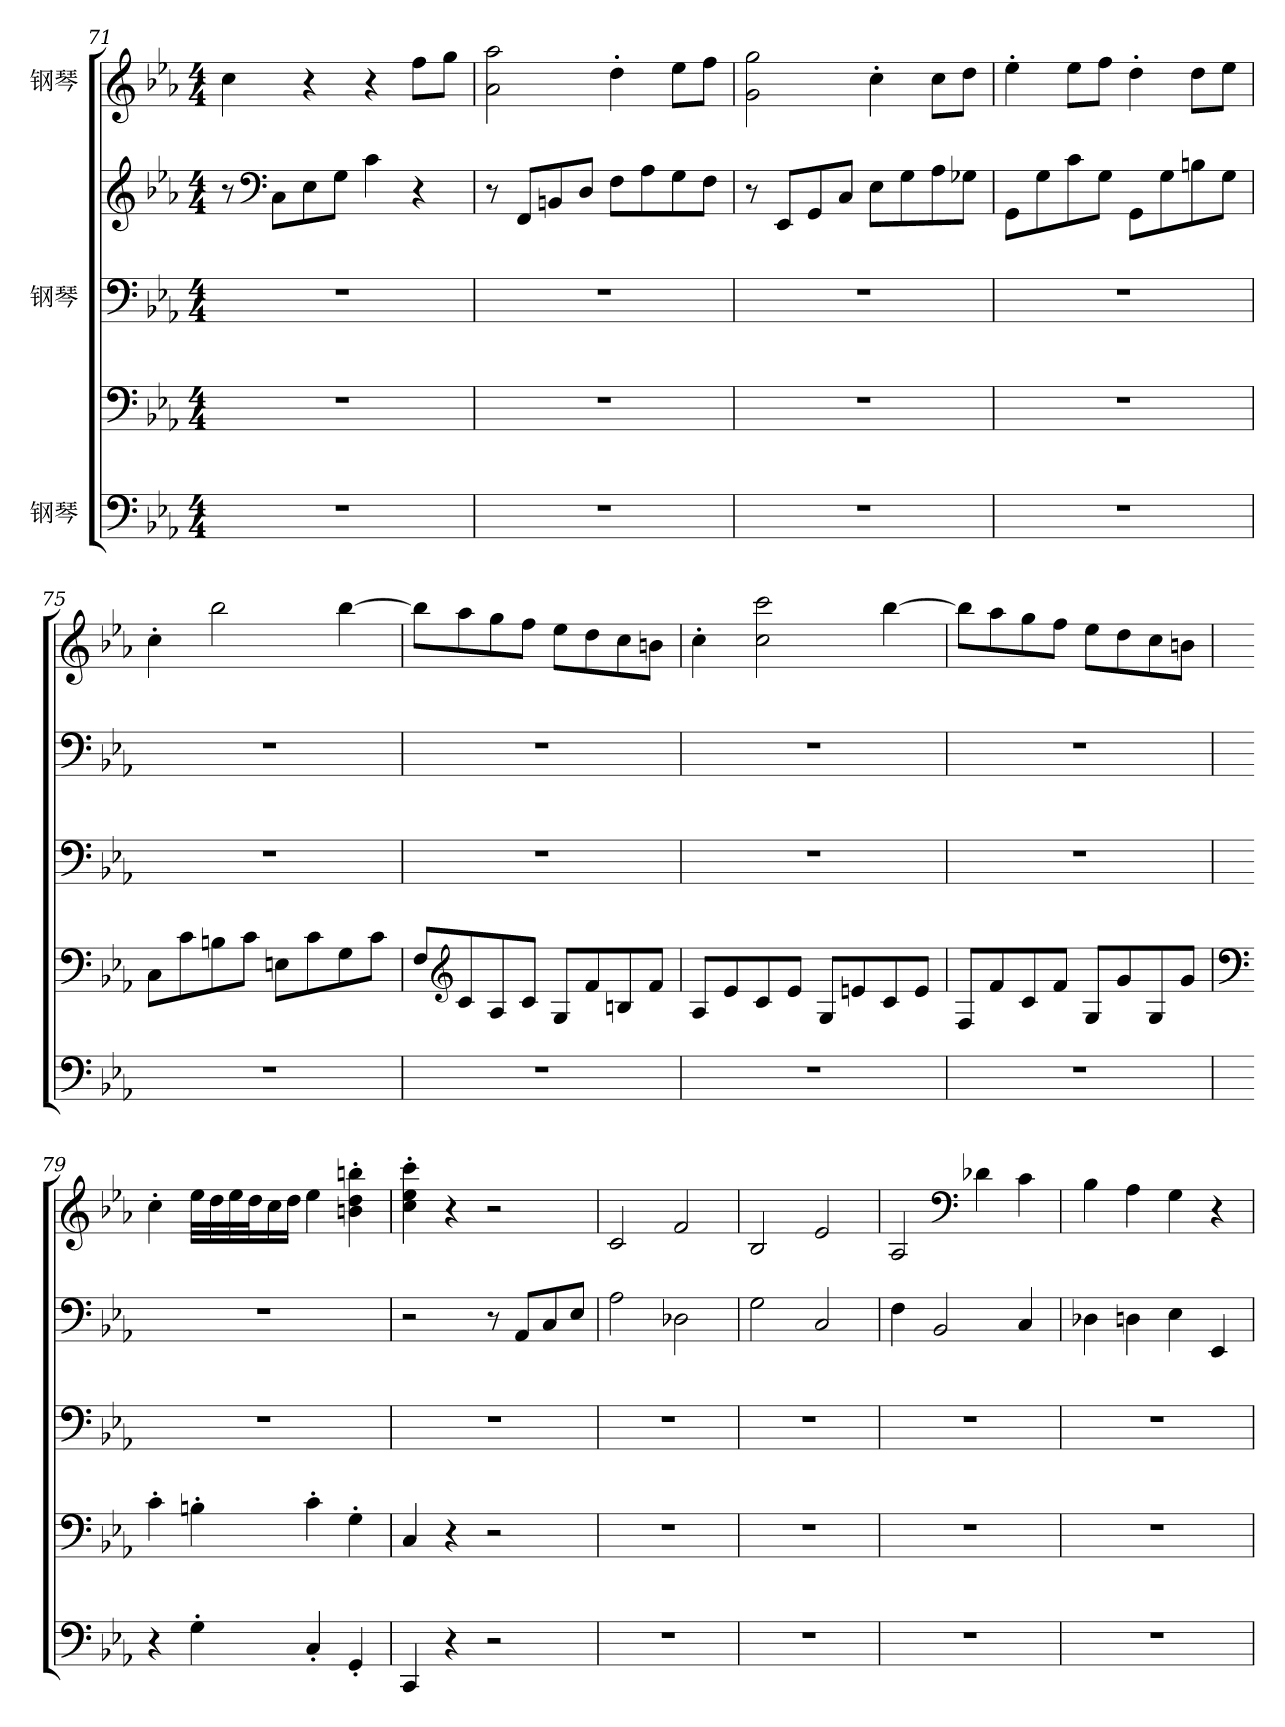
**kern	**kern	**kern	**kern	**kern
*part3	*part3	*part2	*part2	*part1
*staff5	*staff4	*staff3	*staff2	*staff1
*I"钢琴	*	*I"钢琴	*	*I"钢琴
*clefF4	*clefF4	*clefF4	*clefG2	*clefG2
*k[b-e-a-]	*k[b-e-a-]	*k[b-e-a-]	*k[b-e-a-]	*k[b-e-a-]
*M4/4	*M4/4	*M4/4	*M4/4	*M4/4
=71	=71	=71	=71	=71
1r	1r	1r	8r	4cc\
*	*	*	*clefF4	*
.	.	.	8C\L	.
.	.	.	8E-\	4r
.	.	.	8G\J	.
.	.	.	4c\	4r
.	.	.	4r	8ff\L
.	.	.	.	8gg\J
!!LO:PB:g=z
=72	=72	=72	=72	=72
1r	1r	1r	8r	2a-\ 2aa-\
.	.	.	8FF/L	.
.	.	.	8BBn/	.
.	.	.	8D/J	.
.	.	.	8F\L	4dd'\
.	.	.	8A-\	.
.	.	.	8G\	8ee-\L
.	.	.	8F\J	8ff\J
=73	=73	=73	=73	=73
1r	1r	1r	8r	2g\ 2gg\
.	.	.	8EE-/L	.
.	.	.	8GG/	.
.	.	.	8C/J	.
.	.	.	8E-\L	4cc'\
.	.	.	8G\	.
.	.	.	8A-\	8cc\L
.	.	.	8G-X\J	8dd\J
=74	=74	=74	=74	=74
1r	1r	1r	8GG\L	4ee-'\
.	.	.	8G\	.
.	.	.	8c\	8ee-\L
.	.	.	8G\J	8ff\J
.	.	.	8GG\L	4dd'\
.	.	.	8G\	.
.	.	.	8Bn\	8dd\L
.	.	.	8G\J	8ee-\J
=75	=75	=75	=75	=75
1r	8C\L	1r	1r	4cc'\
.	8c\	.	.	.
.	8Bn\	.	.	2bb-\
.	8c\J	.	.	.
.	8En\L	.	.	.
.	8c\	.	.	.
.	8G\	.	.	[4bb-\
.	8c\J	.	.	.
!!LO:LB:g=z
=76	=76	=76	=76	=76
1r	8F/L	1r	1r	8bb-\L]
*	*clefG2	*	*	*
.	8c/	.	.	8aa-\
.	8A-/	.	.	8gg\
.	8c/J	.	.	8ff\J
.	8G/L	.	.	8ee-\L
.	8f/	.	.	8dd\
.	8Bn/	.	.	8cc\
.	8f/J	.	.	8bn\J
=77	=77	=77	=77	=77
1r	8A-/L	1r	1r	4cc'\
.	8e-/	.	.	.
.	8c/	.	.	2cc\ 2ccc\
.	8e-/J	.	.	.
.	8G/L	.	.	.
.	8en/	.	.	.
.	8c/	.	.	[4bb-\
.	8e/J	.	.	.
=78	=78	=78	=78	=78
1r	8F/L	1r	1r	8bb-\L]
.	8f/	.	.	8aa-\
.	8c/	.	.	8gg\
.	8f/J	.	.	8ff\J
.	8G/L	.	.	8ee-\L
.	8g/	.	.	8dd\
.	8G/	.	.	8cc\
.	8g/J	.	.	8bn\J
!!LO:PB:g=z
=79	=79	=79	=79	=79
*	*clefF4	*	*	*
*	*	*	*	*MM192
4r	4c'\	1r	1r	4cc'\
4G'\	4Bn'\	.	.	32ee-\LLL
.	.	.	.	32dd\
*	*	*	*	*MM190
.	.	.	.	32ee-\
.	.	.	.	32dd\J
.	.	.	.	16cc\
.	.	.	.	16dd\JJ
4C'/	4c'\	.	.	4ee-\
4GG'/	4G'\	.	.	4bn\' 4dd\' 4bbn\'
=80	=80	=80	=80	=80
4CC/	4C/	1r	2r	4cc\' 4ee-\' 4ccc\'
4r	4r	.	.	4r
2r	2r	.	8r	2r
.	.	.	8AA-/L	.
.	.	.	8C/	.
.	.	.	8E-/J	.
=81	=81	=81	=81	=81
1r	1r	1r	2A-\	2c/
.	.	.	2D-X\	2f/
=82	=82	=82	=82	=82
1r	1r	1r	2G\	2B-/
.	.	.	2C/	2e-/
=83	=83	=83	=83	=83
1r	1r	1r	4F\	2A-/
.	.	.	2BB-/	.
*	*	*	*	*clefF4
.	.	.	.	4d-X\
.	.	.	4C/	4c\
=84	=84	=84	=84	=84
1r	1r	1r	4D-X\	4B-\
.	.	.	4Dn\	4A-\
.	.	.	4E-\	4G\
.	.	.	4EE-/	4r
=	=	=	=	=
*-	*-	*-	*-	*-
